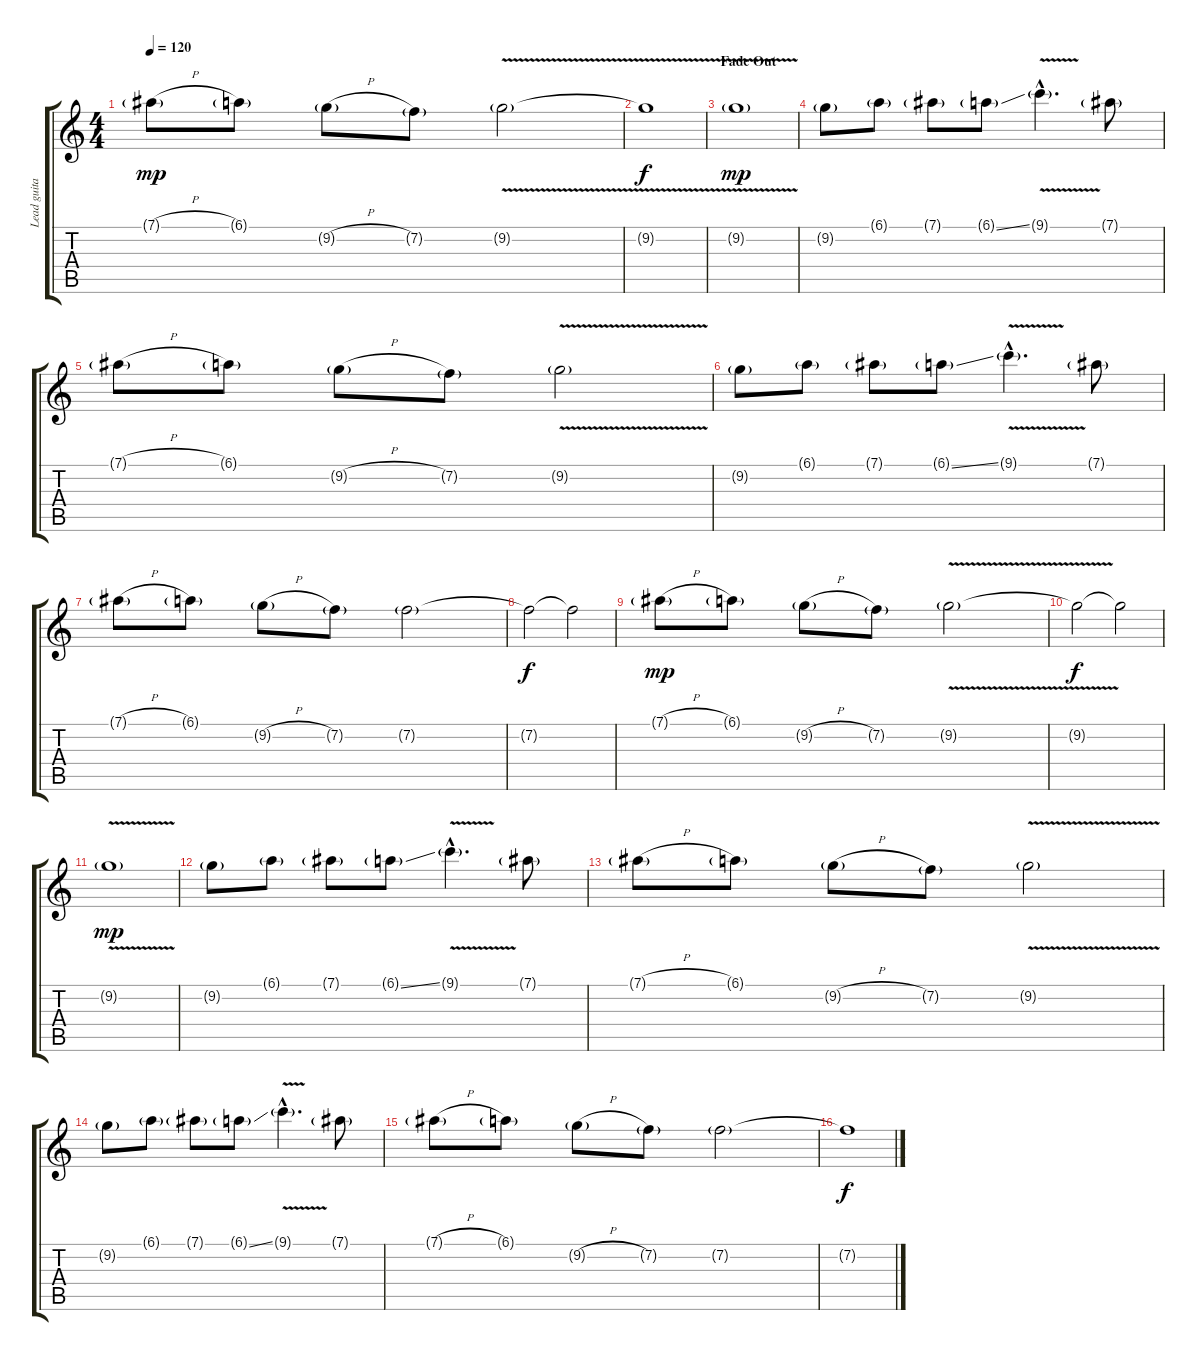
\track ("Lead guitar" "Lead guita") {instrument acousticguitarsteel}
\staff {score tabs}
\tuning (Eb4 Bb3 Gb3 Db3 Ab2 Eb2) {hide}
\ts (4 4)
\tempo 120
\clef g2
\ks c
7.1{h g}.8{dy mp} 6.1{g}.8 9.2{h g}.8 7.2{g}.8 9.2{v g}.2 |
9.2{t}.1{dy f} |
\section ("" "Fade Out")
9.2{v g}.1{dy mp} |
9.2{g}.8 6.1{g}.8 7.1{g}.8 6.1{ss g}.8{volume 15} 9.1{v g hac}.4{d} 7.1{g}.8 |
7.1{h g}.8 6.1{g}.8 9.2{h g}.8 7.2{g}.8{volume 14} 9.2{v g}.2 |
9.2{g}.8 6.1{g}.8 7.1{g}.8 6.1{ss g}.8{volume 13} 9.1{v g hac}.4{d} 7.1{g}.8 |
7.1{h g}.8 6.1{g}.8 9.2{h g}.8 7.2{g}.8{volume 12} 7.2{g}.2 |
7.2{t}.2{dy f} 7.2{t}.2{volume 11} |
7.1{h g}.8{dy mp} 6.1{g}.8 9.2{h g}.8 7.2{g}.8{volume 9} 9.2{v g}.2 |
9.2{t}.2{dy f} 9.2{t}.2{volume 8} |
9.2{v g}.1{dy mp volume 7} |
9.2{g}.8 6.1{g}.8 7.1{g}.8 6.1{ss g}.8{volume 6} 9.1{v g hac}.4{d} 7.1{g}.8 |
7.1{h g}.8 6.1{g}.8 9.2{h g}.8 7.2{g}.8{volume 5} 9.2{v g}.2 |
9.2{g}.8 6.1{g}.8 7.1{g}.8 6.1{ss g}.8{volume 4} 9.1{v g hac}.4{d} 7.1{g}.8 |
7.1{h g}.8 6.1{g}.8 9.2{h g}.8 7.2{g}.8{volume 3} 7.2{g}.2 |
7.2{t}.1{dy f volume 2}
